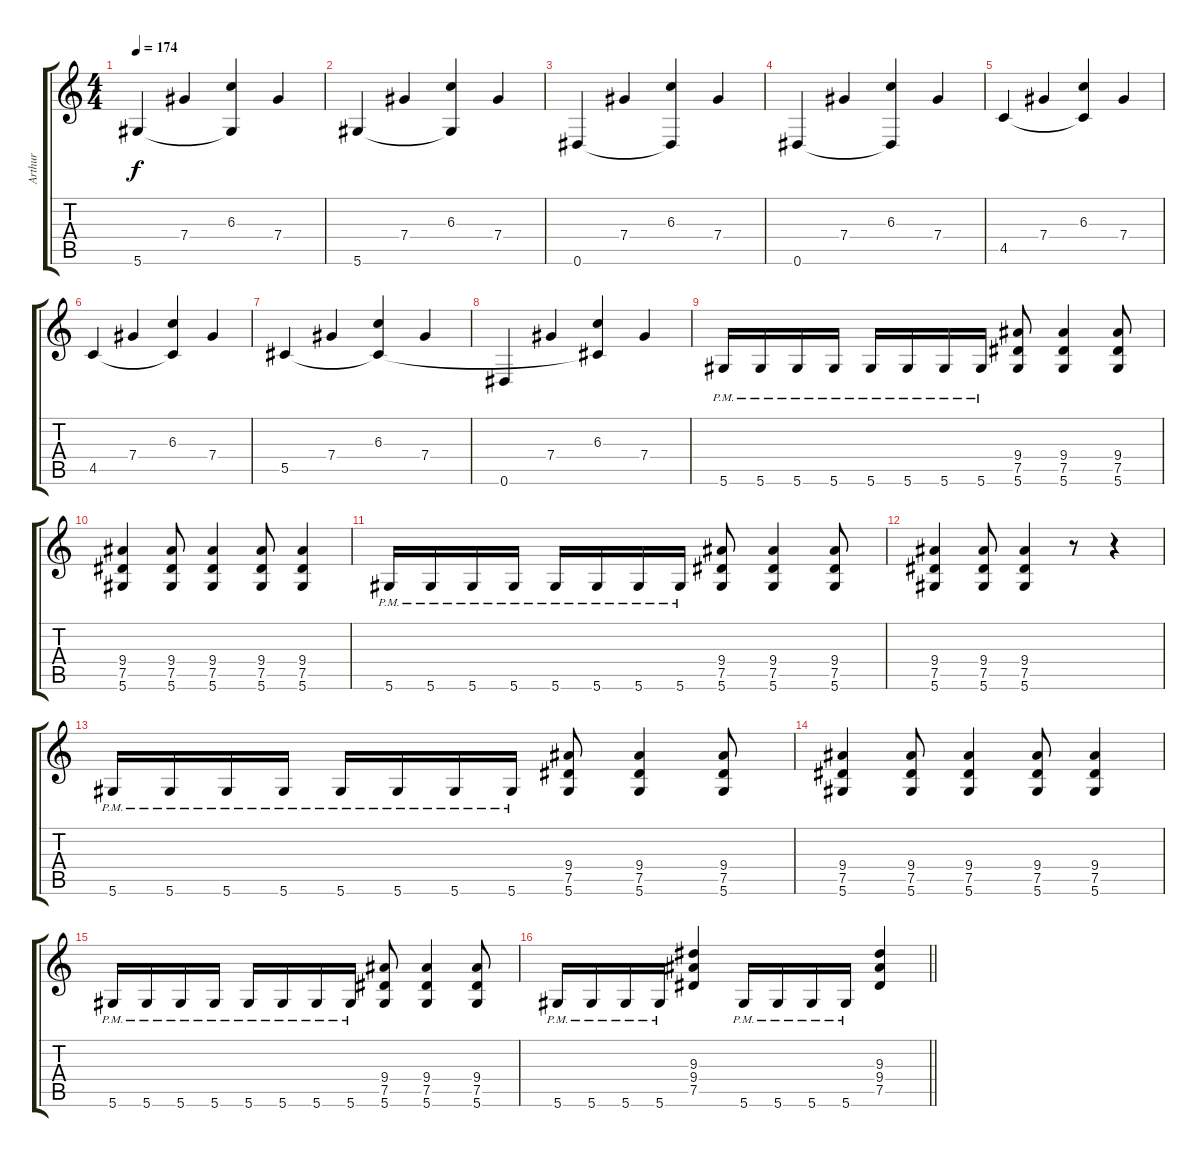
\track ("Arthur" "Arthur") {instrument overdrivenguitar}
\staff {score tabs}
\tuning (Eb4 Bb3 Gb3 Db3 Ab2 Eb2) {hide}
\ts (4 4)
\tempo 174
\clef g2
\ks c
5.6.4{dy f volume 10 instrument electricguitarclean} 7.4.4 (6.3 5.6{t}).4 7.4.4 |
5.6.4 7.4.4 (6.3 5.6{t}).4 7.4.4 |
0.6.4 7.4.4 (6.3 0.6{t}).4 7.4.4 |
0.6.4 7.4.4 (6.3 0.6{t}).4 7.4.4 |
4.5.4 7.4.4 (6.3 4.5{t}).4 7.4.4 |
4.5.4 7.4.4 (6.3 4.5{t}).4 7.4.4 |
5.5.4 7.4.4 (6.3 5.5{t}).4 7.4.4 |
0.6.4 7.4.4 (6.3 5.5{t}).4 7.4.4 |
5.6{pm}.16 5.6{pm}.16 5.6{pm}.16 5.6{pm}.16 5.6{pm}.16 5.6{pm}.16 5.6{pm}.16 5.6{pm}.16 (9.4 7.5 5.6).8 (9.4 7.5 5.6).4 (9.4 7.5 5.6).8 |
(9.4 7.5 5.6).4 (9.4 7.5 5.6).8 (9.4 7.5 5.6).4 (9.4 7.5 5.6).8 (9.4 7.5 5.6).4 |
5.6{pm}.16 5.6{pm}.16 5.6{pm}.16 5.6{pm}.16 5.6{pm}.16 5.6{pm}.16 5.6{pm}.16 5.6{pm}.16 (9.4 7.5 5.6).8 (9.4 7.5 5.6).4 (9.4 7.5 5.6).8 |
(9.4 7.5 5.6).4 (9.4 7.5 5.6).8 (9.4 7.5 5.6).4 r.8 r.4 |
5.6{pm}.16 5.6{pm}.16 5.6{pm}.16 5.6{pm}.16 5.6{pm}.16 5.6{pm}.16 5.6{pm}.16 5.6{pm}.16 (9.4 7.5 5.6).8 (9.4 7.5 5.6).4 (9.4 7.5 5.6).8 |
(9.4 7.5 5.6).4 (9.4 7.5 5.6).8 (9.4 7.5 5.6).4 (9.4 7.5 5.6).8 (9.4 7.5 5.6).4 |
5.6{pm}.16 5.6{pm}.16 5.6{pm}.16 5.6{pm}.16 5.6{pm}.16 5.6{pm}.16 5.6{pm}.16 5.6{pm}.16 (9.4 7.5 5.6).8 (9.4 7.5 5.6).4 (9.4 7.5 5.6).8 |
\barLineRight lightlight
5.6{pm}.16 5.6{pm}.16 5.6{pm}.16 5.6{pm}.16 (9.3 9.4 7.5).4 5.6{pm}.16 5.6{pm}.16 5.6{pm}.16 5.6{pm}.16 (9.3 9.4 7.5).4
